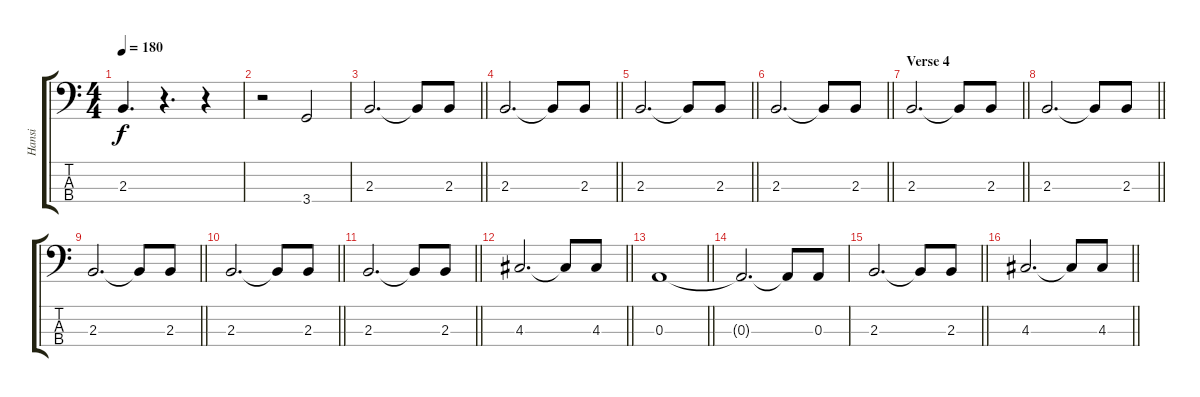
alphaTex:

\track ("Hansi" "Hansi") {instrument electricbassfinger}
\staff {score tabs}
\tuning (G2 D2 A1 E1) {hide}
\ts (4 4)
\tempo 180
\clef f4
\ks c
2.3{t}.4{d dy f} r.4{d} r.4 |
r.2 3.4.2 |
\barLineRight lightlight
2.3.2{d} 2.3{t}.8 2.3.8 |
\barLineRight lightlight
2.3.2{d} 2.3{t}.8 2.3.8 |
\barLineRight lightlight
2.3.2{d} 2.3{t}.8 2.3.8 |
\barLineRight lightlight
2.3.2{d} 2.3{t}.8 2.3.8 |
\section ("" "Verse 4")
\barLineRight lightlight
2.3.2{d} 2.3{t}.8 2.3.8 |
\barLineRight lightlight
2.3.2{d} 2.3{t}.8 2.3.8 |
\barLineRight lightlight
2.3.2{d} 2.3{t}.8 2.3.8 |
\barLineRight lightlight
2.3.2{d} 2.3{t}.8 2.3.8 |
\barLineRight lightlight
2.3.2{d} 2.3{t}.8 2.3.8 |
\barLineRight lightlight
4.3.2{d} 4.3{t}.8 4.3.8 |
\barLineRight lightlight
0.3.1 |
0.3{t}.2{d} 0.3{t}.8 0.3.8 |
\barLineRight lightlight
2.3.2{d} 2.3{t}.8 2.3.8 |
\barLineRight lightlight
4.3.2{d} 4.3{t}.8 4.3.8
